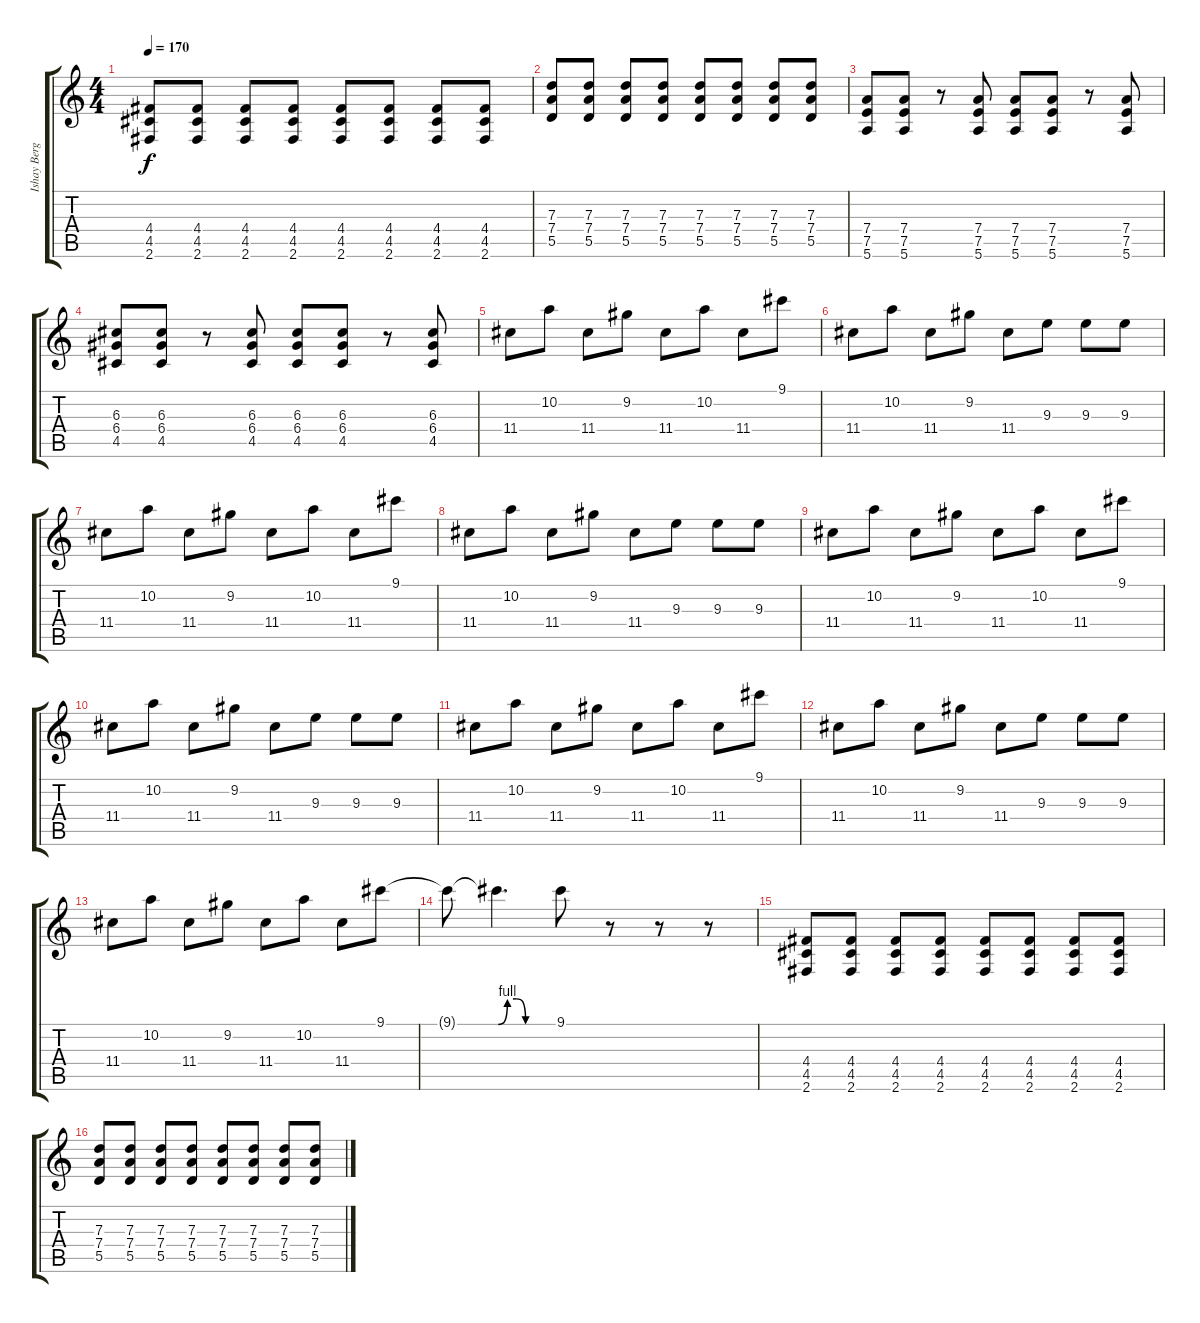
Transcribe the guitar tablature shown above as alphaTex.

\track ("Ishay Berger (Guitar)" "Ishay Berg") {instrument distortionguitar}
\staff {score tabs}
\tuning (E4 B3 G3 D3 A2 E2) {hide}
\ts (4 4)
\tempo 170
\clef g2
\ks c
(4.4 4.5 2.6).8{dy f} (4.4 4.5 2.6).8 (4.4 4.5 2.6).8 (4.4 4.5 2.6).8 (4.4 4.5 2.6).8 (4.4 4.5 2.6).8 (4.4 4.5 2.6).8 (4.4 4.5 2.6).8 |
(7.3 7.4 5.5).8 (7.3 7.4 5.5).8 (7.3 7.4 5.5).8 (7.3 7.4 5.5).8 (7.3 7.4 5.5).8 (7.3 7.4 5.5).8 (7.3 7.4 5.5).8 (7.3 7.4 5.5).8 |
(7.4 7.5 5.6).8 (7.4 7.5 5.6).8 r.8 (7.4 7.5 5.6).8 (7.4 7.5 5.6).8 (7.4 7.5 5.6).8 r.8 (7.4 7.5 5.6).8 |
(6.3 6.4 4.5).8 (6.3 6.4 4.5).8 r.8 (6.3 6.4 4.5).8 (6.3 6.4 4.5).8 (6.3 6.4 4.5).8 r.8 (6.3 6.4 4.5).8 |
11.4.8 10.2.8 11.4.8 9.2.8 11.4.8 10.2.8 11.4.8 9.1.8 |
11.4.8 10.2.8 11.4.8 9.2.8 11.4.8 9.3.8 9.3.8 9.3.8 |
11.4.8 10.2.8 11.4.8 9.2.8 11.4.8 10.2.8 11.4.8 9.1.8 |
11.4.8 10.2.8 11.4.8 9.2.8 11.4.8 9.3.8 9.3.8 9.3.8 |
11.4.8 10.2.8 11.4.8 9.2.8 11.4.8 10.2.8 11.4.8 9.1.8 |
11.4.8 10.2.8 11.4.8 9.2.8 11.4.8 9.3.8 9.3.8 9.3.8 |
11.4.8 10.2.8 11.4.8 9.2.8 11.4.8 10.2.8 11.4.8 9.1.8 |
11.4.8 10.2.8 11.4.8 9.2.8 11.4.8 9.3.8 9.3.8 9.3.8 |
11.4.8 10.2.8 11.4.8 9.2.8 11.4.8 10.2.8 11.4.8 9.1.8 |
9.1{t}.8 9.1{be (custom 0 0 10 4 20 4 30 0 60 0) t}.4{d} 9.1.8 r.8 r.8 r.8 |
(4.4 4.5 2.6).8 (4.4 4.5 2.6).8 (4.4 4.5 2.6).8 (4.4 4.5 2.6).8 (4.4 4.5 2.6).8 (4.4 4.5 2.6).8 (4.4 4.5 2.6).8 (4.4 4.5 2.6).8 |
(7.3 7.4 5.5).8 (7.3 7.4 5.5).8 (7.3 7.4 5.5).8 (7.3 7.4 5.5).8 (7.3 7.4 5.5).8 (7.3 7.4 5.5).8 (7.3 7.4 5.5).8 (7.3 7.4 5.5).8
